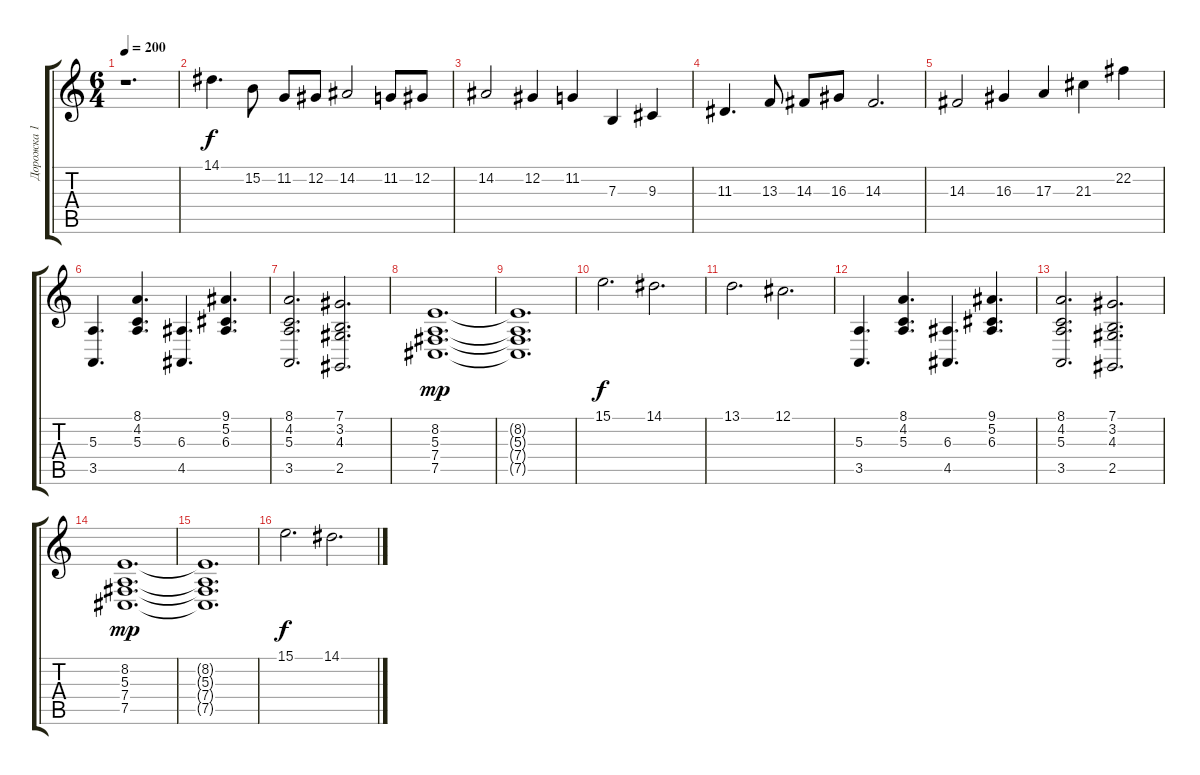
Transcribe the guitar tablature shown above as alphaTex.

\track ("Дорожка 1" "Дорожка 1") {instrument stringensemble1}
\staff {score tabs}
\tuning (Db4 Ab3 E3 B2 Gb2 B1) {hide}
\ts (6 4)
\tempo 200
\clef g2
\ks c
r.1{d dy f} |
14.1.4{d} 15.2.8 11.2.8 12.2.8 14.2.2 11.2.8 12.2.8 |
14.2.2 12.2.4 11.2.4 7.3.4 9.3.4 |
11.3.4{d} 13.3.8 14.3.8 16.3.8 14.3.2{d} |
14.3.2 16.3.4 17.3.4 21.3.4 22.2.4 |
(5.3 3.5).4{d} (8.1 4.2 5.3).4{d} (6.3 4.5).4{d} (9.1 5.2 6.3).4{d} |
(8.1 4.2 5.3 3.5).2{d} (7.1 3.2 4.3 2.5).2{d} |
(8.2 5.3 7.4 7.5).1{d dy mp} |
(8.2{t} 5.3{t} 7.4{t} 7.5{t}).1{d} |
15.1.2{d dy f} 14.1.2{d} |
13.1.2{d} 12.1.2{d} |
(5.3 3.5).4{d} (8.1 4.2 5.3).4{d} (6.3 4.5).4{d} (9.1 5.2 6.3).4{d} |
(8.1 4.2 5.3 3.5).2{d} (7.1 3.2 4.3 2.5).2{d} |
(8.2 5.3 7.4 7.5).1{d dy mp} |
(8.2{t} 5.3{t} 7.4{t} 7.5{t}).1{d} |
15.1.2{d dy f} 14.1.2{d}
